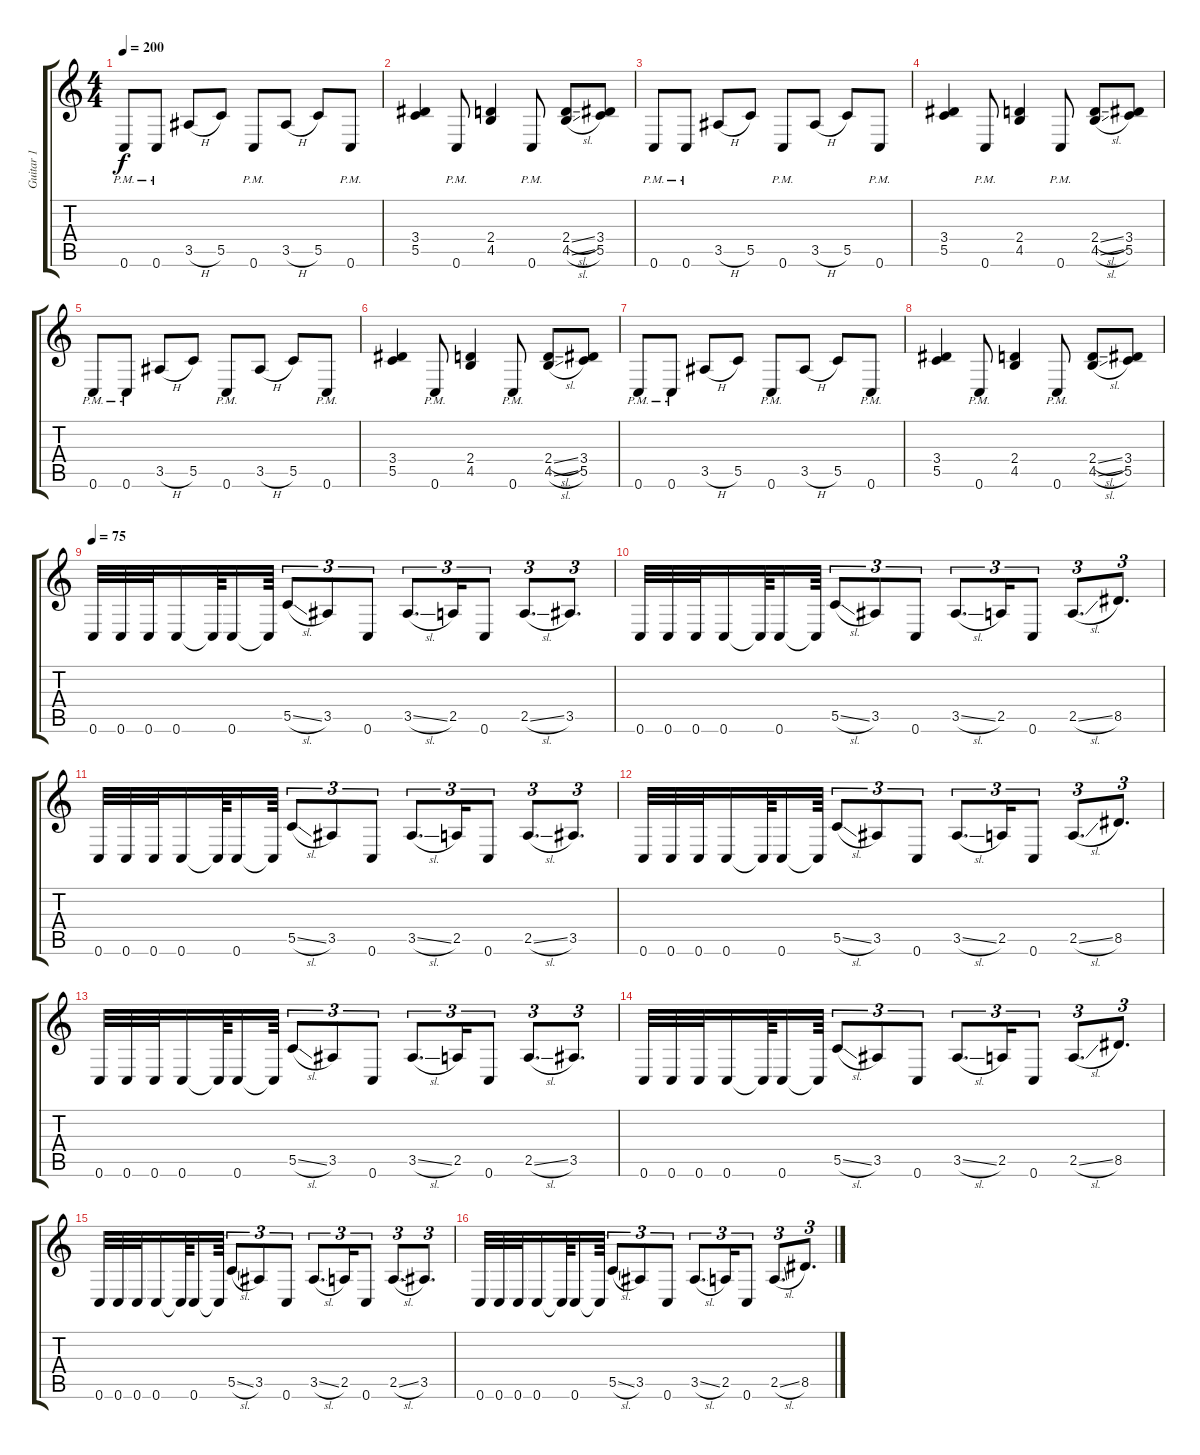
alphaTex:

\track ("Guitar 1" "Guitar 1") {instrument distortionguitar}
\staff {score tabs}
\tuning (D4 A3 F3 C3 G2 C2) {hide}
\ts (4 4)
\tempo 200
\clef g2
\ks c
0.6{pm}.8{dy f} 0.6{pm}.8 3.5{h}.8 5.5.8 0.6{pm}.8 3.5{h}.8 5.5.8 0.6{pm}.8 |
(3.4 5.5).4 0.6{pm}.8 (2.4 4.5).4 0.6{pm}.8 (2.4{sl} 4.5{sl}).8 (3.4 5.5).8 |
0.6{pm}.8 0.6{pm}.8 3.5{h}.8 5.5.8 0.6{pm}.8 3.5{h}.8 5.5.8 0.6{pm}.8 |
(3.4 5.5).4 0.6{pm}.8 (2.4 4.5).4 0.6{pm}.8 (2.4{sl} 4.5{sl}).8 (3.4 5.5).8 |
0.6{pm}.8 0.6{pm}.8 3.5{h}.8 5.5.8 0.6{pm}.8 3.5{h}.8 5.5.8 0.6{pm}.8 |
(3.4 5.5).4 0.6{pm}.8 (2.4 4.5).4 0.6{pm}.8 (2.4{sl} 4.5{sl}).8 (3.4 5.5).8 |
0.6{pm}.8 0.6{pm}.8 3.5{h}.8 5.5.8 0.6{pm}.8 3.5{h}.8 5.5.8 0.6{pm}.8 |
(3.4 5.5).4 0.6{pm}.8 (2.4 4.5).4 0.6{pm}.8 (2.4{sl} 4.5{sl}).8 (3.4 5.5).8 |
\tempo 75
0.6.32 0.6.32 0.6.32 0.6.16 0.6{t}.64 0.6.16 0.6{t}.64 5.5{sl}.8{tu (3 2)} 3.5.8{tu (3 2)} 0.6.8{tu (3 2)} 3.5{sl}.8{d tu (3 2)} 2.5.16{tu (3 2)} 0.6.8{tu (3 2)} 2.5{sl}.8{d tu (3 2)} 3.5.8{d tu (3 2)} |
0.6.32 0.6.32 0.6.32 0.6.16 0.6{t}.64 0.6.16 0.6{t}.64 5.5{sl}.8{tu (3 2)} 3.5.8{tu (3 2)} 0.6.8{tu (3 2)} 3.5{sl}.8{d tu (3 2)} 2.5.16{tu (3 2)} 0.6.8{tu (3 2)} 2.5{sl}.8{d tu (3 2)} 8.5.8{d tu (3 2)} |
0.6.32 0.6.32 0.6.32 0.6.16 0.6{t}.64 0.6.16 0.6{t}.64 5.5{sl}.8{tu (3 2)} 3.5.8{tu (3 2)} 0.6.8{tu (3 2)} 3.5{sl}.8{d tu (3 2)} 2.5.16{tu (3 2)} 0.6.8{tu (3 2)} 2.5{sl}.8{d tu (3 2)} 3.5.8{d tu (3 2)} |
0.6.32 0.6.32 0.6.32 0.6.16 0.6{t}.64 0.6.16 0.6{t}.64 5.5{sl}.8{tu (3 2)} 3.5.8{tu (3 2)} 0.6.8{tu (3 2)} 3.5{sl}.8{d tu (3 2)} 2.5.16{tu (3 2)} 0.6.8{tu (3 2)} 2.5{sl}.8{d tu (3 2)} 8.5.8{d tu (3 2)} |
0.6.32 0.6.32 0.6.32 0.6.16 0.6{t}.64 0.6.16 0.6{t}.64 5.5{sl}.8{tu (3 2)} 3.5.8{tu (3 2)} 0.6.8{tu (3 2)} 3.5{sl}.8{d tu (3 2)} 2.5.16{tu (3 2)} 0.6.8{tu (3 2)} 2.5{sl}.8{d tu (3 2)} 3.5.8{d tu (3 2)} |
0.6.32 0.6.32 0.6.32 0.6.16 0.6{t}.64 0.6.16 0.6{t}.64 5.5{sl}.8{tu (3 2)} 3.5.8{tu (3 2)} 0.6.8{tu (3 2)} 3.5{sl}.8{d tu (3 2)} 2.5.16{tu (3 2)} 0.6.8{tu (3 2)} 2.5{sl}.8{d tu (3 2)} 8.5.8{d tu (3 2)} |
0.6.32 0.6.32 0.6.32 0.6.16 0.6{t}.64 0.6.16 0.6{t}.64 5.5{sl}.8{tu (3 2)} 3.5.8{tu (3 2)} 0.6.8{tu (3 2)} 3.5{sl}.8{d tu (3 2)} 2.5.16{tu (3 2)} 0.6.8{tu (3 2)} 2.5{sl}.8{d tu (3 2)} 3.5.8{d tu (3 2)} |
0.6.32 0.6.32 0.6.32 0.6.16 0.6{t}.64 0.6.16 0.6{t}.64 5.5{sl}.8{tu (3 2)} 3.5.8{tu (3 2)} 0.6.8{tu (3 2)} 3.5{sl}.8{d tu (3 2)} 2.5.16{tu (3 2)} 0.6.8{tu (3 2)} 2.5{sl}.8{d tu (3 2)} 8.5.8{d tu (3 2)}
